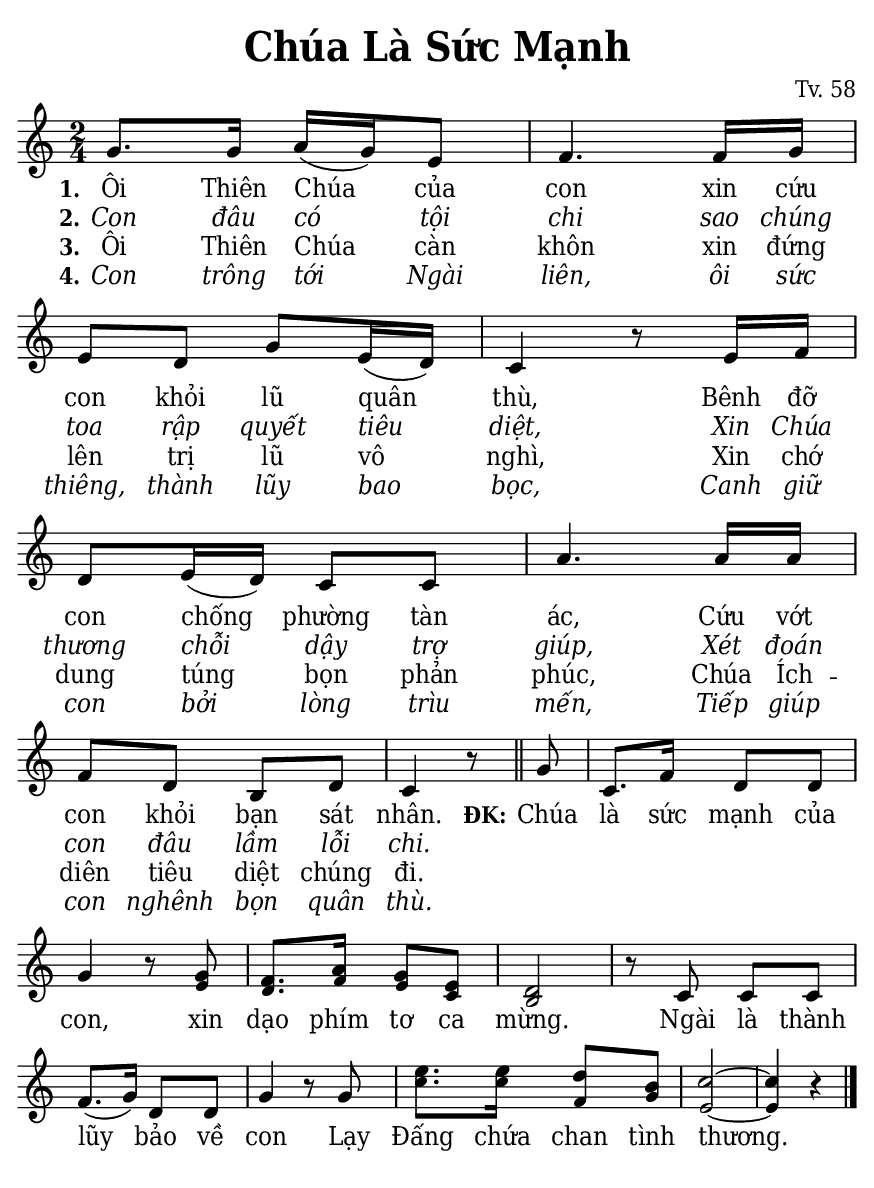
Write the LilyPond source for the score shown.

% Cài đặt chung\
\version "2.22.1"
\include "english.ly"

\header {
  title = \markup { \fontsize #1 "Chúa Là Sức Mạnh" }
  composer = "Tv. 58"
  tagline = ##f
}

% Nhạc phiên khúc
nhacPhienKhucSop = \relative c'' {
  g8. g16 a (g) e8 |
  f4. f16 g |
  e8 d g e16 (d) |
  c4 r8 e16 f |
  d8 e16 (d) c8 c |
  a'4. a16 a |
  f8 d b d |
  c4 r8 \bar "||"
  
  g'8 |
  c,8. f16 d8 d |
  g4 r8 g |
  f8. a16 g8 e |
  d2 |
  r8 c c c |
  f8. (g16) d8 d |
  g4 r8 g |
  e'8. e16 d8 b |
  c2 ~ |
  c4 r \bar "|."
}

nhacPhienKhucAlto = \relative c'' {
  R2*7
  r4.
  g8 |
  c,8. f16 d8 d |
  g4 r8 e |
  d8. f16 e8 c |
  b2 |
  r8 c c c |
  f8. (g16) d8 d |
  g4 r8 g |
  c8. c16 f,8 g |
  e2 ~ |
  e4 r
}

% Lời phiên khúc
loiPhienKhucSop = \lyrics {
  <<
    {
      \set stanza = "1."
      Ôi Thiên Chúa của con
      xin cứu con khỏi lũ quân thù,
      Bênh đỡ con chống phường tàn ác,
      Cứu vớt con khỏi bạn sát nhân.
    }
    \new Lyrics {
	    \set associatedVoice = "beSop"
	    \set stanza = "2."
      \override Lyrics.LyricText.font-shape = #'italic
	    Con đâu có tội chi
	    sao chúng toa rập quyết tiêu diệt,
	    Xin Chúa thương chỗi dậy trợ giúp,
	    Xét đoán con đâu lầm lỗi chi.
    }
    \new Lyrics {
	    \set associatedVoice = "beSop"
	    \set stanza = "3."
	    Ôi Thiên Chúa càn khôn
	    xin đứng lên trị lũ vô nghì,
	    Xin chớ dung túng bọn phản phúc,
	    Chúa Ích -- diên tiêu diệt chúng đi.
    }
    \new Lyrics {
	    \set associatedVoice = "beSop"
	    \set stanza = "4."
      \override Lyrics.LyricText.font-shape = #'italic
	    Con trông tới Ngài liên,
	    ôi sức thiêng, thành lũy bao bọc,
	    Canh giữ con bởi lòng trìu mến,
	    Tiếp giúp con nghênh bọn quân thù.
    }
  >>
  \set stanza = " ĐK:"
  Chúa là sức mạnh của con,
  xin dạo phím tơ ca mừng.
  Ngài là thành lũy bảo về con
  Lạy Đấng chứa chan tình thương.
}

% Dàn trang
\paper {
  #(set-paper-size "a5")
  top-margin = 3\mm
  bottom-margin = 3\mm
  left-margin = 3\mm
  right-margin = 3\mm
  indent = #0
  #(define fonts
	 (make-pango-font-tree "Deja Vu Serif Condensed"
	 		       "Deja Vu Serif Condensed"
			       "Deja Vu Serif Condensed"
			       (/ 20 20)))
  print-page-number = ##f
  system-system-spacing = #'((basic-distance . 0.1) (padding . 2))
}

TongNhip = {
  \key c \major \time 2/4
  \set Timing.beamExceptions = #'()
  \set Timing.baseMoment = #(ly:make-moment 1/4)
}

% Đổi kích thước nốt cho bè phụ
notBePhu =
#(define-music-function (font-size music) (number? ly:music?)
   (for-some-music
     (lambda (m)
       (if (music-is-of-type? m 'rhythmic-event)
           (begin
             (set! (ly:music-property m 'tweaks)
                   (cons `(font-size . ,font-size)
                         (ly:music-property m 'tweaks)))
             #t)
           #f))
     music)
   music)

\score {
  \new ChoirStaff <<
    \new Staff \with {
        \consists "Merge_rests_engraver"
        printPartCombineTexts = ##f
      }
      <<
      \new Voice \TongNhip \partCombine 
        \nhacPhienKhucSop
        \notBePhu -1 { \nhacPhienKhucAlto }
      \new NullVoice = beSop \nhacPhienKhucSop
      \new Lyrics \lyricsto beSop \loiPhienKhucSop
      >>
  >>
  \layout {
    \override Lyrics.LyricSpace.minimum-distance = #2
    \override Score.BarNumber.break-visibility = ##(#f #f #f)
    \override Score.SpacingSpanner.uniform-stretching = ##t
  } 
}
